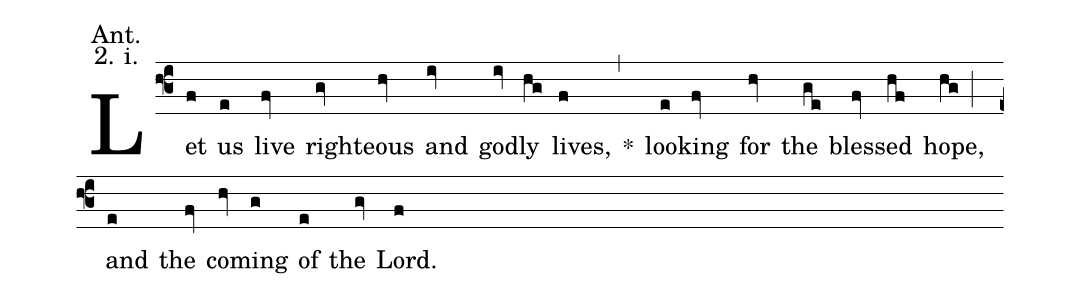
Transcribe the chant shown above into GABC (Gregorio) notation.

annotation: Ant.;
annotation: 2. i.;
%%
(f3) Let(f) us(e) live(fv) right(gv)eous(hv) and(iv) god(iv)ly(hg) lives,(f) <sp>*</sp>(,) look(e)ing(fv) for(hv) the(ge) bless(fv)ed(hf) hope,(hg;) and(e) the(fv) com(hv)ing(g) of(e) the(gv) Lord.(f)
